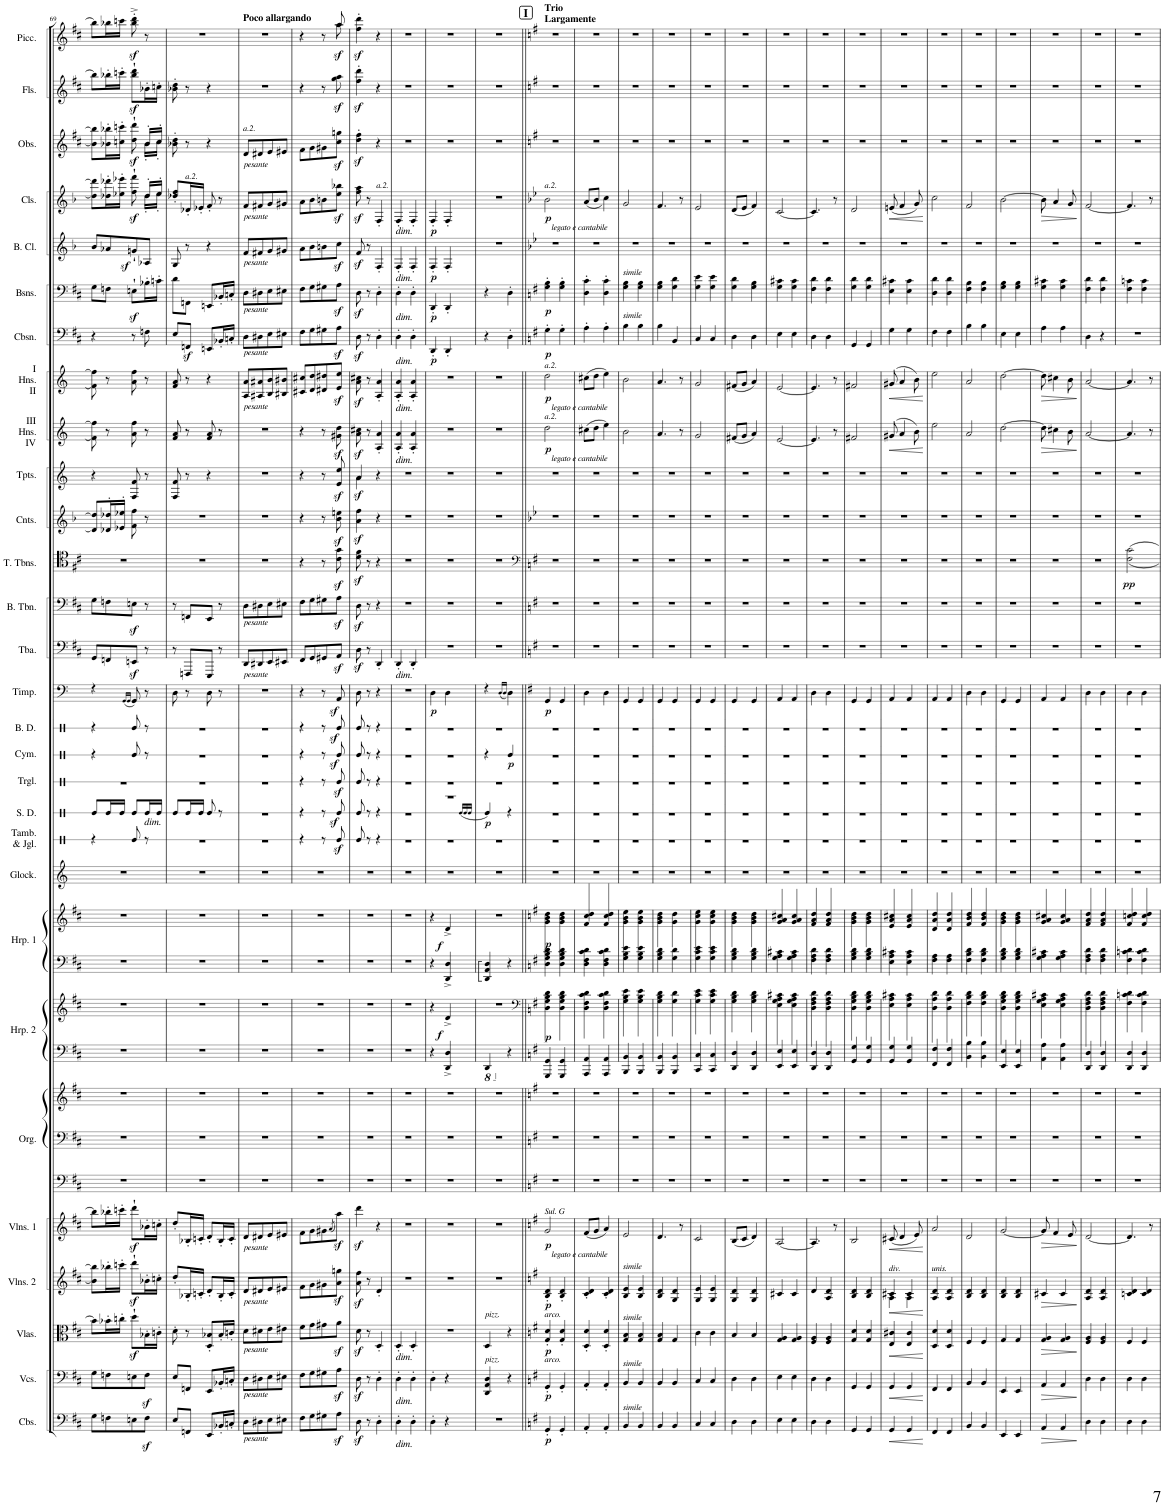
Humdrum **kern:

**kern	**dynam	**kern	**dynam	**kern	**dynam	**kern	**dynam	**kern	**dynam	**kern	**kern	**kern	**kern	**kern	**dynam	**kern	**kern	**dynam	**kern	**kern	**kern	**dynam	**kern	**kern	**dynam	**kern	**kern	**dynam	**kern	**kern	**kern	**dynam	**kern	**kern	**dynam	**kern	**dynam	**kern	**dynam	**kern	**dynam	**kern	**dynam	**kern	**dynam	**kern	**dynam	**kern	**dynam	**kern	**kern	**dynam
*part29	*part29	*part28	*part28	*part27	*part27	*part26	*part26	*part25	*part25	*part24	*part24	*part24	*part23	*part23	*part23	*part22	*part22	*part22	*part21	*part20	*part19	*part19	*part18	*part17	*part17	*part16	*part15	*part15	*part14	*part13	*part12	*part12	*part11	*part10	*part10	*part9	*part9	*part8	*part8	*part7	*part7	*part6	*part6	*part5	*part5	*part4	*part4	*part3	*part3	*part2	*part1	*part1
*staff33	*staff33	*staff32	*staff32	*staff31	*staff31	*staff30	*staff30	*staff29	*staff29	*staff28	*staff27	*staff26	*staff25	*staff24	*staff24/25	*staff23	*staff22	*staff22/23	*staff21	*staff20	*staff19	*staff19	*staff18	*staff17	*staff17	*staff16	*staff15	*staff15	*staff14	*staff13	*staff12	*staff12	*staff11	*staff10	*staff10	*staff9	*staff9	*staff8	*staff8	*staff7	*staff7	*staff6	*staff6	*staff5	*staff5	*staff4	*staff4	*staff3	*staff3	*staff2	*staff1	*staff1
*I"Contrabasses	*	*I"Violoncellos	*	*I"Violas	*	*I"Violins 2	*	*I"Violins 1	*	*I"Organ	*	*	*I"Harp 2	*	*	*I"Harp 1	*	*	*I"Glockenspiel	*I"Tambourine &amp; Jingles	*I"Snare Drum	*	*I"Triangle	*I"Cymbal	*	*I"Bass Drum	*I"Timpani	*	*I"Tuba	*I"Bass Trombone	*I"2 Tenor Trombones	*	*I"2 A Cornets	*I"2 F Trumpets	*	*I"III F Horns IV	*	*I"I F Horns II	*	*I"Contrabassoon	*	*I"2 Bassoons	*	*I"A Bass Clarinet	*	*I"2 A Clarinets	*	*I"2 Oboes	*	*I"2 Flutes	*I"Piccolo (II ad lib.)	*
*I'Cbs.	*	*I'Vcs.	*	*I'Vlas.	*	*I'Vlns. 2	*	*I'Vlns. 1	*	*I'Org.	*	*	*I'Hrp. 2	*	*	*I'Hrp. 1	*	*	*I'Glock.	*I'Tamb. &amp; Jgl.	*I'S. D.	*	*I'Trgl.	*I'Cym.	*	*I'B. D.	*I'Timp.	*	*I'Tba.	*I'B. Tbn.	*I'T. Tbns.	*	*I'Cnts.	*I'Tpts.	*	*I'III Hns. IV	*	*I'I Hns. II	*	*I'Cbsn.	*	*I'Bsns.	*	*I'B. Cl.	*	*I'Cls.	*	*I'Obs.	*	*I'Fls.	*I'Picc.	*
!!LO:PB:g=z
*clefF4	*	*clefF4	*	*clefC3	*	*clefG2	*	*clefG2	*	*clefF4	*clefF4	*clefG2	*clefF4	*clefG2	*	*clefF4	*clefG2	*	*clefG2	*clefX	*clefX	*	*clefX	*clefX	*	*clefX	*clefF4	*	*clefF4	*clefF4	*clefC4	*	*clefG2	*clefG2	*	*clefG2	*	*clefG2	*	*clefF4	*	*clefF4	*	*clefG2	*	*clefG2	*	*clefG2	*	*clefG2	*clefG2	*
*Trd7c12	*	*	*	*	*	*	*	*	*	*	*	*	*	*	*	*	*	*	*Trd-14c-24	*	*	*	*	*	*	*	*	*	*	*	*	*	*Trd2c3	*Trd-3c-5	*	*Trd4c7	*	*Trd4c7	*	*Trd7c12	*	*	*	*Trd9c15	*	*Trd2c3	*	*	*	*	*Trd-7c-12	*
*k[f#c#]	*	*k[f#c#]	*	*k[f#c#]	*	*k[f#c#]	*	*k[f#c#]	*	*k[f#c#]	*k[f#c#]	*k[f#c#]	*k[f#c#]	*k[f#c#]	*	*k[f#c#]	*k[f#c#]	*	*k[]	*k[]	*k[]	*	*k[]	*k[]	*	*k[]	*k[]	*	*k[f#c#]	*k[f#c#]	*k[f#c#]	*	*k[b-]	*k[]	*	*k[]	*	*k[]	*	*k[f#c#]	*	*k[f#c#]	*	*k[b-]	*	*k[b-]	*	*k[f#c#]	*	*k[f#c#]	*k[f#c#]	*
*M2/4	*	*M2/4	*	*M2/4	*	*M2/4	*	*M2/4	*	*M2/4	*M2/4	*M2/4	*M2/4	*M2/4	*	*M2/4	*M2/4	*	*M2/4	*M2/4	*M2/4	*	*M2/4	*M2/4	*	*M2/4	*M2/4	*	*M2/4	*M2/4	*M2/4	*	*M2/4	*M2/4	*	*M2/4	*	*M2/4	*	*M2/4	*	*M2/4	*	*M2/4	*	*M2/4	*	*M2/4	*	*M2/4	*M2/4	*
=69	=69	=69	=69	=69	=69	=69	=69	=69	=69	=69	=69	=69	=69	=69	=69	=69	=69	=69	=69	=69	=69	=69	=69	=69	=69	=69	=69	=69	=69	=69	=69	=69	=69	=69	=69	=69	=69	=69	=69	=69	=69	=69	=69	=69	=69	=69	=69	=69	=69	=69	=69	=69
*	*	*	*	*	*	*	*	*	*	*	*	*	*	*	*	*	*	*	*	*	*	*	*	*	*	*	*^	*	*	*	*	*	*	*	*	*	*	*	*	*	*	*	*	*	*	*^	*	*^	*	*	*	*
8G'\L	.	8G'\L	.	8b-\L]	.	8b-\] 8bb-\]L	.	8bb-\L]	.	2r	2r	2r	2r	2r	.	2r	2r	.	2r	4r	8Re^/L	.	2r	4r	.	4r	4r	8.ryy	.	8GG'/L	8G'\L	2r	.	8d-/] 8dd-/]L	4r	.	8f\] 8ff\]	.	8f\] 8ff\]	.	4r	.	8G'\L	.	8b-'/L	.	8dd-\] 8ddd-\]L	4.ryy	.	8b-\] 8bb-\]L	4.ryy	.	8bb-\L]	8bb-\L]	.
8Fn'\	.	8Fn'\	.	16b-X'>\L	.	16bb-X'>\L	.	16bb-X'>\L	.	.	.	.	.	.	.	.	.	.	.	.	16Re/L	.	.	.	.	.	.	.	.	8FFn'/	8Fn'\	.	.	16d-X/'> 16dd-X/'>L	.	.	8r	.	8r	.	.	.	8Fn'\J	.	8a-X'/	.	16dd-X\'> 16ddd-X\'>L	.	.	16b-X\'> 16bb-X\'>L	.	.	16bb-X'>\L	16bb-X\L	.
.	.	.	.	16ccn'>\JJ	.	16cccn'>\JJ	.	16cccn'>\JJ	.	.	.	.	.	.	.	.	.	.	.	.	16Re/JJ	.	.	.	.	.	.	48ryy	.	.	.	.	.	16e-X/'> 16ee-X/'>JJ	.	.	.	.	.	.	.	.	.	.	.	.	16ee-X\'> 16eee-X\'>JJ	.	.	16ccn\'> 16cccn\'>JJ	.	.	16cccn'>\JJ	16cccn\JJ	.
.	.	.	.	.	.	.	.	.	.	.	.	.	.	.	.	.	.	.	.	.	.	.	.	.	.	.	.	(<48GG!/LL	.	.	.	.	.	.	.	.	.	.	.	.	.	.	.	.	.	.	.	.	.	.	.	.	.	.	.
.	.	.	.	.	.	.	.	.	.	.	.	.	.	.	.	.	.	.	.	.	.	.	.	.	.	.	.	48GG!/JJ	.	.	.	.	.	.	.	.	.	.	.	.	.	.	.	.	.	.	.	.	.	.	.	.	.	.	.
!	!	!	!	!	!	!	!	!	!	!	!	!	!	!	!	!	!	!	!	!	!	!	!	!	!	!	!	!	!	!	!	!	!	!	!	!	!	!	!	!	!	!	!	!	!	!	!	!	!LO:DY:b	!	!	!LO:DY:b	!	!	!
8En'\	.	8En'\	.	8ddz<`\L	.	8dddz<`\L	.	8dddz<`\L	.	.	.	.	.	.	.	.	.	.	.	8Re/	8Re/L	.	.	8Re/	.	8Re/	8GG^/	4ryy	.	8EEnz<'/J	8Enz<'\J	.	.	8f\' 8ff\'	8F/' 8f/'	.	8a\' 8ff\'	.	8a\' 8ff\'	.	8r	.	8Enz<`\L	.	8gnz<`/	.	8ff\` 8fff\`	.	sf	8dd\` 8ddd\`	.	sf	8bb-\z<` 8ddd\z<`L	8bb-\z<'^ 8ddd\z<'^	.
!	!	!	!	!	!	!	!	!	!	!	!	!	!	!	!	!	!	!	!	!	!LO:TX:b:i:t=dim.	!	!	!	!	!	!	!	!	!	!	!	!	!	!	!	!	!	!	!	!	!	!	!	!	!	!	!	!	!	!	!	!	!	!
8Fz<'\J	.	8Fz<'\J	.	16B-X'>\L	.	16b-X'>\L	.	16b-X'>\L	.	.	.	.	.	.	.	.	.	.	.	8r	16Re/L	.	.	8r	.	8r	8r	.	.	8r	8r	.	.	8r	8r	.	8r	.	8r	.	8Fn'\	.	16B-X'\L	.	8A-X'/J	.	16dd-'/LL	16dd-'\LL	.	16b-'/LL	16b-'\LL	.	16b-X'>\L	8r	.
.	.	.	.	16cn'>\JJ	.	16ccn'>\JJ	.	16ccn'>\JJ	.	.	.	.	.	.	.	.	.	.	.	.	16Re/JJ	.	.	.	.	.	.	.	.	.	.	.	.	.	.	.	.	.	.	.	.	.	16cn'\JJ	.	.	.	16ee-'/JJ	16ee-'\JJ	.	16cc'/JJ	16cc'\JJ	.	16ccn'>\JJ	.	.
*	*	*	*	*	*	*	*	*	*	*	*	*	*	*	*	*	*	*	*	*	*	*	*	*	*	*	*	*	*	*	*	*	*	*	*	*	*	*	*	*	*	*	*	*	*	*	*v	*v	*	*	*	*	*	*	*
*	*	*	*	*	*	*	*	*	*	*	*	*	*	*	*	*	*	*	*	*	*	*	*	*	*	*	*v	*v	*	*	*	*	*	*	*	*	*	*	*	*	*	*	*	*	*	*	*	*	*v	*v	*	*	*	*
=70	=70	=70	=70	=70	=70	=70	=70	=70	=70	=70	=70	=70	=70	=70	=70	=70	=70	=70	=70	=70	=70	=70	=70	=70	=70	=70	=70	=70	=70	=70	=70	=70	=70	=70	=70	=70	=70	=70	=70	=70	=70	=70	=70	=70	=70	=70	=70	=70	=70	=70	=70	=70
8E'/L	.	8E'/L	.	8d'\	.	8dd'/L	.	8dd'/L	.	2r	2r	2r	2r	2r	.	2r	2r	.	2r	2r	8Re/L	.	2r	2r	.	2r	8D\	.	8r	8r	2r	.	2r	8F/' 8f/'	.	8f/' 8a/'	.	8f/' 8a/'	.	8E'/L	.	8d'\L	.	8G'/	.	8dd-X/' 8ff/'L	.	8b-X\' 8dd\'	.	8b-X\' 8dd\'	2r	.
!	!	!	!	!	!	!	!	!	!	!	!	!	!	!	!	!	!	!	!	!	!	!	!	!	!	!	!	!	!	!	!	!	!	!	!	!	!	!	!	!	!	!	!	!	!	!LO:TX:a:i:t=a.2.	!	!	!	!	!	!
8FFn'/J	.	8FFn'/J	.	8r	.	16B-X'</L	.	16B-X'</L	.	.	.	.	.	.	.	.	.	.	.	.	16Re/L	.	.	.	.	.	8r	.	8FFFn'/L	8FFn'/L	.	.	.	8r	.	8r	.	8r	.	8FFnz<'/J	.	8FFn'\J	.	8r	.	16d-X'</L	.	8r	.	8r	.	.
.	.	.	.	.	.	16cn'</JJ	.	16cn'</JJ	.	.	.	.	.	.	.	.	.	.	.	.	16Re/JJ	.	.	.	.	.	.	.	.	.	.	.	.	.	.	.	.	.	.	.	.	.	.	.	.	16e-X'</JJ	.	.	.	.	.	.
8EE'/L	.	8EE'/L	.	8D/' 8B-X/'L	.	8d'/L	.	8d'/L	.	.	.	.	.	.	.	.	.	.	.	.	8Re/	.	.	.	.	.	8D\	.	8EEE'/J	8EE'/J	.	.	.	4r	.	8f/' 8a/'	.	4r	.	8EEn'/L	.	8EEn'/L	.	4r	.	8f'/	.	4r	.	4r	.	.
16BB-X'</L	.	16BB-X'</L	.	16B-'</L	.	16B-'</L	.	16B-'</L	.	.	.	.	.	.	.	.	.	.	.	.	8r	.	.	.	.	.	8r	.	8r	8r	.	.	.	.	.	8r	.	.	.	16BB-X'/L	.	16BB-X'/L	.	.	.	8r	.	.	.	.	.	.
16Cn'</JJ	.	16Cn'</JJ	.	16cn'</JJ	.	16c'</JJ	.	16c'</JJ	.	.	.	.	.	.	.	.	.	.	.	.	.	.	.	.	.	.	.	.	.	.	.	.	.	.	.	.	.	.	.	16Cn'/JJ	.	16Cn'/JJ	.	.	.	.	.	.	.	.	.	.
=71	=71	=71	=71	=71	=71	=71	=71	=71	=71	=71	=71	=71	=71	=71	=71	=71	=71	=71	=71	=71	=71	=71	=71	=71	=71	=71	=71	=71	=71	=71	=71	=71	=71	=71	=71	=71	=71	=71	=71	=71	=71	=71	=71	=71	=71	=71	=71	=71	=71	=71	=71	=71
!	!	!	!	!	!	!	!	!	!	!	!	!	!	!	!	!	!	!	!	!	!	!	!	!	!	!	!	!	!	!	!	!	!	!	!	!	!	!	!	!	!	!	!	!	!	!	!	!	!	!	!LO:TX:a:B:t=Poco allargando	!
!	!	!	!	!	!	!	!	!	!	!	!	!	!	!	!	!	!	!	!	!	!	!	!	!	!	!	!	!	!	!	!	!	!	!	!	!	!	!	!	!	!	!	!	!	!	!	!	!LO:TX:a:i:t=a.2.	!	!	!	!
!	!	!	!	!	!	!	!	!	!	!	!	!	!	!	!	!	!	!	!	!	!	!	!	!	!	!	!	!	!	!	!	!	!	!	!	!	!	!	!	!	!	!	!	!	!	!	!	!LO:TX:b:i:t=pesante	!	!	!	!
!	!	!	!	!	!	!	!	!	!	!	!	!	!	!	!	!	!	!	!	!	!	!	!	!	!	!	!	!	!	!	!	!	!	!	!	!	!	!	!	!	!	!	!	!	!	!LO:TX:b:i:t=pesante	!	!	!	!	!	!
!	!	!	!	!	!	!	!	!	!	!	!	!	!	!	!	!	!	!	!	!	!	!	!	!	!	!	!	!	!	!	!	!	!	!	!	!	!	!	!	!	!	!	!	!LO:TX:b:i:t=pesante	!	!	!	!	!	!	!	!
!	!	!	!	!	!	!	!	!	!	!	!	!	!	!	!	!	!	!	!	!	!	!	!	!	!	!	!	!	!	!	!	!	!	!	!	!	!	!	!	!	!	!LO:TX:b:i:t=pesante	!	!	!	!	!	!	!	!	!	!
!	!	!	!	!	!	!	!	!	!	!	!	!	!	!	!	!	!	!	!	!	!	!	!	!	!	!	!	!	!	!	!	!	!	!	!	!	!	!	!	!LO:TX:b:i:t=pesante	!	!	!	!	!	!	!	!	!	!	!	!
!	!	!	!	!	!	!	!	!	!	!	!	!	!	!	!	!	!	!	!	!	!	!	!	!	!	!	!	!	!	!	!	!	!	!	!	!	!	!LO:TX:b:i:t=pesante	!	!	!	!	!	!	!	!	!	!	!	!	!	!
!	!	!	!	!	!	!	!	!	!	!	!	!	!	!	!	!	!	!	!	!	!	!	!	!	!	!	!	!	!	!LO:TX:b:i:t=pesante	!	!	!	!	!	!	!	!	!	!	!	!	!	!	!	!	!	!	!	!	!	!
!	!	!	!	!	!	!	!	!	!	!	!	!	!	!	!	!	!	!	!	!	!	!	!	!	!	!	!	!	!LO:TX:b:i:t=pesante	!	!	!	!	!	!	!	!	!	!	!	!	!	!	!	!	!	!	!	!	!	!	!
!	!	!	!	!	!	!	!	!LO:TX:b:i:t=pesante	!	!	!	!	!	!	!	!	!	!	!	!	!	!	!	!	!	!	!	!	!	!	!	!	!	!	!	!	!	!	!	!	!	!	!	!	!	!	!	!	!	!	!	!
!	!	!	!	!	!	!LO:TX:b:i:t=pesante	!	!	!	!	!	!	!	!	!	!	!	!	!	!	!	!	!	!	!	!	!	!	!	!	!	!	!	!	!	!	!	!	!	!	!	!	!	!	!	!	!	!	!	!	!	!
!	!	!	!	!LO:TX:b:i:t=pesante	!	!	!	!	!	!	!	!	!	!	!	!	!	!	!	!	!	!	!	!	!	!	!	!	!	!	!	!	!	!	!	!	!	!	!	!	!	!	!	!	!	!	!	!	!	!	!	!
!	!	!LO:TX:b:i:t=pesante	!	!	!	!	!	!	!	!	!	!	!	!	!	!	!	!	!	!	!	!	!	!	!	!	!	!	!	!	!	!	!	!	!	!	!	!	!	!	!	!	!	!	!	!	!	!	!	!	!	!
!LO:TX:b:i:t=pesante	!	!	!	!	!	!	!	!	!	!	!	!	!	!	!	!	!	!	!	!	!	!	!	!	!	!	!	!	!	!	!	!	!	!	!	!	!	!	!	!	!	!	!	!	!	!	!	!	!	!	!	!
8D\L	.	8D\L	.	8d\L	.	8d/L	.	8d/L	.	2r	2r	2r	2r	2r	.	2r	2r	.	2r	2r	2r	.	2r	2r	.	2r	2r	.	8DD/L	8D\L	2r	.	2r	2r	.	2r	.	8A/ 8a/L	.	8D\L	.	8D\L	.	8f/L	.	8f/L	.	8d/L	.	2r	2r	.
8D#X\	.	8D#X\	.	8d#X\	.	8d#X/	.	8d#X/	.	.	.	.	.	.	.	.	.	.	.	.	.	.	.	.	.	.	.	.	8DD#X/	8D#X\	.	.	.	.	.	.	.	8A#X/ 8a#X/	.	8D#X\	.	8D#X\	.	8f#X/	.	8f#X/	.	8d#X/	.	.	.	.
8E\	.	8E\	.	8e\	.	8e/	.	8e/	.	.	.	.	.	.	.	.	.	.	.	.	.	.	.	.	.	.	.	.	8EE/	8E\	.	.	.	.	.	.	.	8B/ 8b/	.	8E\	.	8E\	.	8g/	.	8g/	.	8e/	.	.	.	.
8E#X\J	.	8E#X\J	.	8e#X\J	.	8e#X/J	.	8e#X/J	.	.	.	.	.	.	.	.	.	.	.	.	.	.	.	.	.	.	.	.	8EE#X/J	8E#X\J	.	.	.	.	.	.	.	8B#X/ 8b#X/J	.	8E#X\J	.	8E#X\J	.	8g#X/J	.	8g#X/J	.	8e#X/J	.	.	.	.
=72	=72	=72	=72	=72	=72	=72	=72	=72	=72	=72	=72	=72	=72	=72	=72	=72	=72	=72	=72	=72	=72	=72	=72	=72	=72	=72	=72	=72	=72	=72	=72	=72	=72	=72	=72	=72	=72	=72	=72	=72	=72	=72	=72	=72	=72	=72	=72	=72	=72	=72	=72	=72
*	*	*	*	*	*	*	*	*	*	*	*	*	*	*	*	*	*	*	*	*	*	*	*	*	*	*	*	*	*	*	*	*	*	*	*	*	*	*	*	*	*	*	*	*	*	*	*	*	*	*	*^	*
8F#\L	.	8F#\L	.	8f#\L	.	8f#\L	.	8f#\L	.	2r	2r	2r	2r	2r	.	2r	2r	.	2r	4r	4r	.	4r	4r	.	4r	4r	.	8FF#/L	8F#\L	4r	.	4r	4r	.	4r	.	8c#X/ 8cc#X/L	.	8F#\L	.	8F#\L	.	8a\L	.	8a\L	.	8f#\L	.	4r	4r	4ryy	.
8G\	.	8G\	.	8g\	.	8g\	.	8g\	.	.	.	.	.	.	.	.	.	.	.	.	.	.	.	.	.	.	.	.	8GG/	8G\	.	.	.	.	.	.	.	8d/ 8dd/	.	8G\	.	8G\	.	8b-\	.	8b-\	.	8g\	.	.	.	.	.
8G#X\	.	8G#X\	.	8g#X\	.	8g#X\	.	8g#X\	.	.	.	.	.	.	.	.	.	.	.	8r	8r	.	8r	8r	.	8r	8r	.	8GG#X/	8G#X\	8r	.	8r	8r	.	8r	.	8d#X/ 8dd#X/	.	8G#X\	.	8G#X\	.	8bn\	.	8bn\	.	8g#X\	.	8r	8r	8ryy	.
.	.	.	.	.	.	.	.	(8qa/	.	.	.	.	.	.	.	.	.	.	.	.	.	.	.	.	.	.	.	.	.	.	.	.	.	.	.	.	.	.	.	.	.	.	.	.	.	.	.	.	.	.	.	.	.
!	!	!	!	!	!	!	!	!	!	!	!	!	!	!	!	!	!	!	!	!	!	!	!	!	!	!	!	!	!	!	!	!	!	!	!	!	!	!	!	!	!	!	!	!	!	!	!	!	!	!	!	!	!LO:DY:b
8Az<'\J	.	8Az<'\J	.	8az<'\J	.	8a\z<' 8ggn\z<'J	.	8aaz<'\J)	.	.	.	.	.	.	.	.	.	.	.	8Rez</	8Rez</	.	8Rez</	8Rez</	.	8Rez</	8AAz</	.	8AAz<'/J	8Az<'\J	8c#\z<' 8g\z<'	.	8b-\z<' 8een\z<'	8e/z<' 8ee/z<'	.	8g#X\z<' 8dd\z<'	.	8e/z<' 8ee/z<'J	.	8Az<'\J	.	8Az<'\J	.	8ccz<'\J	.	8ee\z<' 8bb-X\z<'J	.	8cc#\z<' 8ggn\z<'J	.	8gg\z<' 8aa\z<'	8aa'/	8aa'\	sf
=73	=73	=73	=73	=73	=73	=73	=73	=73	=73	=73	=73	=73	=73	=73	=73	=73	=73	=73	=73	=73	=73	=73	=73	=73	=73	=73	=73	=73	=73	=73	=73	=73	=73	=73	=73	=73	=73	=73	=73	=73	=73	=73	=73	=73	=73	=73	=73	=73	=73	=73	=73	=73	=73
*	*	*	*	*	*	*	*	*	*	*	*	*	*	*	*	*	*	*	*	*	*	*	*	*	*	*	*	*	*	*	*	*	*	*^	*	*	*	*	*	*	*	*	*	*	*	*	*	*	*	*	*	*	*
!	!	!	!	!	!	!	!	!	!	!	!	!	!	!	!	!	!	!	!	!	!	!	!	!	!	!	!	!	!	!	!	!	!	!	!	!LO:DY:b	!	!	!	!	!	!	!	!	!	!	!	!	!	!	!	!	!	!
*	*	*	*	*	*	*	*	*	*	*	*	*	*	*	*	*	*	*	*	*	*	*	*	*	*	*	*	*	*	*	*	*	*	*	*	*	*	*	*	*	*	*	*	*	*	*	*	*	*	*	*	*v	*v	*
8Dz<\	.	8Dz<\	.	8dz<\	.	8a\z< 8ff#\z<	.	4dddz<'\	.	2r	2r	2r	2r	2r	.	2r	2r	.	2r	8Re/	8Re/	.	8Re/	8Re/	.	8Re/	8D\	.	8Dz<\	8Dz<\	8d\z< 8f#\z<	.	4a\z<' 4ff\z<'	4a'/	4a'\	sf	8a\z< 8cc#X\z<	.	8a\z< 8cc#X\z<	.	8Dz<\	.	8Dz<\	.	8fz</	.	8ff\z< 8aa\z<	.	4dd\z<' 4ff#\z<'	.	4ff#\z<' 4ddd\z<'	4ff#\z<' 4ddd\z<'	.
8r	.	8r	.	8r	.	8r	.	.	.	.	.	.	.	.	.	.	.	.	.	8r	8r	.	8r	8r	.	8r	8r	.	8r	8r	8r	.	.	.	.	.	8r	.	8r	.	8r	.	8r	.	8r	.	8r	.	.	.	.	.	.
!	!	!	!	!	!	!	!	!	!	!	!	!	!	!	!	!	!	!	!	!	!	!	!	!	!	!	!	!	!	!	!	!	!	!	!	!	!	!	!	!	!	!	!	!	!	!	!LO:TX:a:i:t=a.2.	!	!	!	!	!	!
4D'\	.	4D'\	.	4D'/	.	4d'/	.	4r	.	.	.	.	.	.	.	.	.	.	.	4r	4r	.	4r	4r	.	4r	4r	.	4DD'/	4r	4r	.	4r	4r	4ryy	.	4A/' 4a/'	.	4A/' 4a/'	.	4D'\	.	4D'\	.	4F'/	.	4F'/	.	4r	.	4r	4r	.
=74	=74	=74	=74	=74	=74	=74	=74	=74	=74	=74	=74	=74	=74	=74	=74	=74	=74	=74	=74	=74	=74	=74	=74	=74	=74	=74	=74	=74	=74	=74	=74	=74	=74	=74	=74	=74	=74	=74	=74	=74	=74	=74	=74	=74	=74	=74	=74	=74	=74	=74	=74	=74	=74
!	!	!	!	!	!	!	!	!	!	!	!	!	!	!	!	!	!	!	!	!	!	!	!	!	!	!	!	!	!	!	!	!	!	!	!	!	!	!	!	!	!	!	!	!	!	!	!LO:TX:b:i:t=dim.	!	!	!	!	!	!
!	!	!	!	!	!	!	!	!	!	!	!	!	!	!	!	!	!	!	!	!	!	!	!	!	!	!	!	!	!	!	!	!	!	!	!	!	!	!	!	!	!	!	!	!	!LO:TX:b:i:t=dim.	!	!	!	!	!	!	!	!
!	!	!	!	!	!	!	!	!	!	!	!	!	!	!	!	!	!	!	!	!	!	!	!	!	!	!	!	!	!	!	!	!	!	!	!	!	!	!	!	!	!	!	!LO:TX:b:i:t=dim.	!	!	!	!	!	!	!	!	!	!
!	!	!	!	!	!	!	!	!	!	!	!	!	!	!	!	!	!	!	!	!	!	!	!	!	!	!	!	!	!	!	!	!	!	!	!	!	!	!	!	!	!LO:TX:b:i:t=dim.	!	!	!	!	!	!	!	!	!	!	!	!
!	!	!	!	!	!	!	!	!	!	!	!	!	!	!	!	!	!	!	!	!	!	!	!	!	!	!	!	!	!	!	!	!	!	!	!	!	!	!	!LO:TX:b:i:t=dim.	!	!	!	!	!	!	!	!	!	!	!	!	!	!
!	!	!	!	!	!	!	!	!	!	!	!	!	!	!	!	!	!	!	!	!	!	!	!	!	!	!	!	!	!	!	!	!	!	!	!	!	!LO:TX:b:i:t=dim.	!	!	!	!	!	!	!	!	!	!	!	!	!	!	!	!
!	!	!	!	!	!	!	!	!	!	!	!	!	!	!	!	!	!	!	!	!	!	!	!	!	!	!	!	!	!LO:TX:b:i:t=dim.	!	!	!	!	!	!	!	!	!	!	!	!	!	!	!	!	!	!	!	!	!	!	!	!
!	!	!	!	!LO:TX:b:i:t=dim.	!	!	!	!	!	!	!	!	!	!	!	!	!	!	!	!	!	!	!	!	!	!	!	!	!	!	!	!	!	!	!	!	!	!	!	!	!	!	!	!	!	!	!	!	!	!	!	!	!
!	!	!LO:TX:b:i:t=dim.	!	!	!	!	!	!	!	!	!	!	!	!	!	!	!	!	!	!	!	!	!	!	!	!	!	!	!	!	!	!	!	!	!	!	!	!	!	!	!	!	!	!	!	!	!	!	!	!	!	!	!
!LO:TX:b:i:t=dim.	!	!	!	!	!	!	!	!	!	!	!	!	!	!	!	!	!	!	!	!	!	!	!	!	!	!	!	!	!	!	!	!	!	!	!	!	!	!	!	!	!	!	!	!	!	!	!	!	!	!	!	!	!
*	*	*	*	*	*	*	*	*	*	*	*	*	*	*	*	*	*	*	*	*	*	*	*	*	*	*	*	*	*	*	*	*	*	*v	*v	*	*	*	*	*	*	*	*	*	*	*	*	*	*	*	*	*	*
4D'\	.	4D'\	.	4D'/	.	2r	.	2r	.	2r	2r	2r	2r	2r	.	2r	2r	.	2r	2r	2r	.	2r	2r	.	2r	2r	.	4DD'/	2r	2r	.	2r	2r	.	4A/' 4a/'	.	4A/' 4a/'	.	4D'\	.	4D'\	.	4F'/	.	4F'/	.	2r	.	2r	2r	.
4D'\	.	4D'\	.	4D'/	.	.	.	.	.	.	.	.	.	.	.	.	.	.	.	.	.	.	.	.	.	.	.	.	4DD'/	.	.	.	.	.	.	4A/' 4a/'	.	4A/' 4a/'	.	4D'\	.	4D'\	.	4F'/	.	4F'/	.	.	.	.	.	.
=75	=75	=75	=75	=75	=75	=75	=75	=75	=75	=75	=75	=75	=75	=75	=75	=75	=75	=75	=75	=75	=75	=75	=75	=75	=75	=75	=75	=75	=75	=75	=75	=75	=75	=75	=75	=75	=75	=75	=75	=75	=75	=75	=75	=75	=75	=75	=75	=75	=75	=75	=75	=75
*	*	*	*	*	*	*	*	*	*	*	*	*	*	*	*	*	*	*	*	*	*^	*	*	*	*	*	*	*	*	*	*	*	*	*	*	*	*	*	*	*	*	*	*	*	*	*	*	*	*	*	*	*
!	!	!	!	!	!	!	!	!	!	!	!	!	!	!	!	!	!	!	!	!	!	!	!	!	!	!	!	!	!LO:DY:b	!	!	!	!	!	!	!	!	!	!	!	!	!LO:DY:b	!	!LO:DY:b	!	!LO:DY:b	!	!LO:DY:b	!	!	!	!	!
4D'\	.	4D'\	.	2r	.	2r	.	2r	.	2r	2r	2r	4r	4r	.	4r	4r	.	2r	2r	2r	4...ryy	.	2r	2r	.	2r	4D\	p	2r	2r	2r	.	2r	2r	.	2r	.	2r	.	4DD'/	p	4DD'/	p	4F'/	p	4F'/	p	2r	.	2r	2r	.
!	!	!	!	!	!	!	!	!	!	!	!	!	!	!	!LO:DY:b	!	!	!LO:DY:b	!	!	!	!	!	!	!	!	!	!	!	!	!	!	!	!	!	!	!	!	!	!	!	!	!	!	!	!	!	!	!	!	!	!	!
4r	.	4r	.	.	.	.	.	.	.	.	.	.	4DD/^ 4D/^	4d^/	f	4DD/^ 4D/^	4d^/	f	.	.	.	.	.	.	.	.	.	4D\	.	.	.	.	.	.	.	.	.	.	.	.	4DD'/	.	4DD'/	.	4F'/	.	4F'/	.	.	.	.	.	.
.	.	.	.	.	.	.	.	.	.	.	.	.	.	.	.	.	.	.	.	.	.	(<96Re!/LL	.	.	.	.	.	.	.	.	.	.	.	.	.	.	.	.	.	.	.	.	.	.	.	.	.	.	.	.	.	.	.
.	.	.	.	.	.	.	.	.	.	.	.	.	.	.	.	.	.	.	.	.	.	96Re!/	.	.	.	.	.	.	.	.	.	.	.	.	.	.	.	.	.	.	.	.	.	.	.	.	.	.	.	.	.	.	.
.	.	.	.	.	.	.	.	.	.	.	.	.	.	.	.	.	.	.	.	.	.	96Re!/JJ	.	.	.	.	.	.	.	.	.	.	.	.	.	.	.	.	.	.	.	.	.	.	.	.	.	.	.	.	.	.	.
*	*	*	*	*	*	*	*	*	*	*	*	*	*	*	*	*	*	*	*	*	*v	*v	*	*	*	*	*	*	*	*	*	*	*	*	*	*	*	*	*	*	*	*	*	*	*	*	*	*	*	*	*	*	*
=76	=76	=76	=76	=76	=76	=76	=76	=76	=76	=76	=76	=76	=76	=76	=76	=76	=76	=76	=76	=76	=76	=76	=76	=76	=76	=76	=76	=76	=76	=76	=76	=76	=76	=76	=76	=76	=76	=76	=76	=76	=76	=76	=76	=76	=76	=76	=76	=76	=76	=76	=76	=76
*	*	*	*	*	*	*	*	*	*	*	*	*	*8ba	*	*	*	*	*	*	*	*	*	*	*	*	*	*	*	*	*	*	*	*	*	*	*	*	*	*	*	*	*	*	*	*	*	*	*	*	*	*	*
*	*	*	*	*	*	*	*	*	*	*	*	*	*	*	*	*	*	*	*	*	*^	*	*	*	*	*	*^	*	*	*	*	*	*	*	*	*	*	*	*	*	*	*	*	*	*	*	*	*	*	*	*	*
!	!	!	!	!LO:TX:a:i:t=pizz.	!	!	!	!	!	!	!	!	!	!	!	!	!	!	!	!	!	!	!	!	!	!	!	!	!	!	!	!	!	!	!	!	!	!	!	!	!	!	!	!	!	!	!	!	!	!	!	!	!	!
!	!	!LO:TX:a:i:t=pizz.	!	!	!	!	!	!	!	!	!	!	!	!	!	!	!	!	!	!	!	!	!	!	!	!	!	!	!	!	!	!	!	!	!	!	!	!	!	!	!	!	!	!	!	!	!	!	!	!	!	!	!	!
!	!	!	!	!	!	!	!	!	!	!	!	!	!	!	!	!	!	!	!	!	!	!	!LO:DY:b	!	!	!	!	!	!	!	!	!	!	!	!	!	!	!	!	!	!	!	!	!	!	!	!	!	!	!	!	!	!	!
*	*	*	*	*	*	*	*	*	*	*	*	*	*	*	*	*	*	*	*	*	*v	*v	*	*	*	*	*	*	*	*	*	*	*	*	*	*	*	*	*	*	*	*	*	*	*	*	*	*	*	*	*	*	*	*
2r	.	4DD/ 4AA/ 4D/	.	4D/	.	2r	.	2r	.	2r	2r	2r	4DDD/	2r	.	4DD/ 4AA/ 4D/	2r	.	2r	2r	4Re/)	p	2r	4r	.	2r	4r	8..ryy	.	2r	2r	2r	.	2r	2r	.	2r	.	2r	.	4r	.	4r	.	2r	.	2r	.	2r	.	2r	2r	.
*	*	*	*	*	*	*	*	*	*	*	*	*	*	*	*	*	*	*	*	*	*	*	*	*	*	*	*	*Xbrackettup	*	*	*	*	*	*	*	*	*	*	*	*	*	*	*	*	*	*	*	*	*	*	*	*	*
.	.	.	.	.	.	.	.	.	.	.	.	.	.	.	.	.	.	.	.	.	.	.	.	.	.	.	.	96.D!/LL	.	.	.	.	.	.	.	.	.	.	.	.	.	.	.	.	.	.	.	.	.	.	.	.	.
.	.	.	.	.	.	.	.	.	.	.	.	.	.	.	.	.	.	.	.	.	.	.	.	.	.	.	.	96.D!/JJ	.	.	.	.	.	.	.	.	.	.	.	.	.	.	.	.	.	.	.	.	.	.	.	.	.
*	*	*	*	*	*	*	*	*	*	*	*	*	*X8ba	*	*	*	*	*	*	*	*	*	*	*	*	*	*	*	*	*	*	*	*	*	*	*	*	*	*	*	*	*	*	*	*	*	*	*	*	*	*	*	*
!	!	!	!	!	!	!	!	!	!	!	!	!	!	!	!	!	!	!	!	!	!	!	!	!	!LO:DY:b	!	!	!	!	!	!	!	!	!	!	!	!	!	!	!	!	!	!	!	!	!	!	!	!	!	!	!	!
.	.	4r	.	4r	.	.	.	.	.	.	.	.	4r	.	.	4r	.	.	.	.	4r	.	.	4Re/	p	.	4D\)	4ryy	.	.	.	.	.	.	.	.	.	.	.	.	4D'\	.	4D'\	.	.	.	.	.	.	.	.	.	.
*	*	*	*	*	*	*	*	*	*	*	*	*	*	*	*	*	*	*	*	*	*	*	*	*	*	*	*v	*v	*	*	*	*	*	*	*	*	*	*	*	*	*	*	*	*	*	*	*	*	*	*	*	*	*
=77||	=77||	=77||	=77||	=77||	=77||	=77||	=77||	=77||	=77||	=77||	=77||	=77||	=77||	=77||	=77||	=77||	=77||	=77||	=77||	=77||	=77||	=77||	=77||	=77||	=77||	=77||	=77||	=77||	=77||	=77||	=77||	=77||	=77||	=77||	=77||	=77||	=77||	=77||	=77||	=77||	=77||	=77||	=77||	=77||	=77||	=77||	=77||	=77||	=77||	=77||	=77||	=77||
!!LO:REH:place=s1:a:B:cj:fs=14:t=I
*	*	*	*	*	*	*	*	*	*	*	*	*	*	*clefF4	*	*	*	*	*	*	*	*	*	*	*	*	*	*	*	*	*clefF4	*	*	*	*	*	*	*	*	*	*	*	*	*	*	*	*	*	*	*	*	*
*k[f#]	*	*k[f#]	*	*k[f#]	*	*k[f#]	*	*k[f#]	*	*k[f#]	*k[f#]	*k[f#]	*k[f#]	*k[f#]	*	*k[f#]	*k[f#]	*	*	*	*	*	*	*	*	*	*k[f#]	*	*k[f#]	*k[f#]	*k[f#]	*	*k[b-e-]	*	*	*	*	*	*	*k[f#]	*	*k[f#]	*	*k[b-e-]	*	*k[b-e-]	*	*k[f#]	*	*k[f#]	*k[f#]	*
*	*	*	*	*	*	*	*	*	*	*	*	*	*	*	*	*	*	*	*	*	*	*	*	*	*	*	*^	*	*	*	*	*	*	*	*	*	*	*	*	*	*	*	*	*	*	*	*	*	*	*	*	*
!	!	!	!	!	!	!	!	!	!	!	!	!	!	!	!	!	!	!	!	!	!	!	!	!	!	!	!	!	!	!	!	!	!	!	!	!	!	!	!	!	!	!	!	!	!	!	!	!	!	!	!	!LO:TX:a:B:t=Trio	!
!	!	!	!	!	!	!	!	!	!	!	!	!	!	!	!	!	!	!	!	!	!	!	!	!	!	!	!	!	!	!	!	!	!	!	!	!	!	!	!	!	!	!	!	!	!	!	!	!	!	!	!	!LO:TX:a:t=Largamente	!
!	!	!	!	!	!	!	!	!	!	!	!	!	!	!	!	!	!	!	!	!	!	!	!	!	!	!	!	!	!	!	!	!	!	!	!	!	!	!	!	!	!	!	!	!	!	!	!LO:TX:a:i:t=a.2.	!	!	!	!	!	!
!	!	!	!	!	!	!	!	!	!	!	!	!	!	!	!	!	!	!	!	!	!	!	!	!	!	!	!	!	!	!	!	!	!	!	!	!	!	!	!	!	!	!	!	!	!	!	!LO:TX:b:i:t=legato e cantabile	!	!	!	!	!	!
!	!	!	!	!	!	!	!	!	!	!	!	!	!	!	!	!	!	!	!	!	!	!	!	!	!	!	!	!	!	!	!	!	!	!	!	!	!	!	!LO:TX:a:i:t=a.2.	!	!	!	!	!	!	!	!	!	!	!	!	!	!
!	!	!	!	!	!	!	!	!	!	!	!	!	!	!	!	!	!	!	!	!	!	!	!	!	!	!	!	!	!	!	!	!	!	!	!	!	!	!	!LO:TX:b:i:t=legato e cantabile	!	!	!	!	!	!	!	!	!	!	!	!	!	!
!	!	!	!	!	!	!	!	!	!	!	!	!	!	!	!	!	!	!	!	!	!	!	!	!	!	!	!	!	!	!	!	!	!	!	!	!	!LO:TX:a:i:t=a.2.	!	!	!	!	!	!	!	!	!	!	!	!	!	!	!	!
!	!	!	!	!	!	!	!	!	!	!	!	!	!	!	!	!	!	!	!	!	!	!	!	!	!	!	!	!	!	!	!	!	!	!	!	!	!LO:TX:b:i:t=legato e cantabile	!	!	!	!	!	!	!	!	!	!	!	!	!	!	!	!
!	!	!	!	!	!	!	!	!LO:TX:a:i:t=Sul. G	!	!	!	!	!	!	!	!	!	!	!	!	!	!	!	!	!	!	!	!	!	!	!	!	!	!	!	!	!	!	!	!	!	!	!	!	!	!	!	!	!	!	!	!	!
!	!	!	!	!	!	!	!	!LO:TX:b:i:t=legato e cantabile	!	!	!	!	!	!	!	!	!	!	!	!	!	!	!	!	!	!	!	!	!	!	!	!	!	!	!	!	!	!	!	!	!	!	!	!	!	!	!	!	!	!	!	!	!
!	!	!	!	!LO:TX:a:i:t=arco.	!	!	!	!	!	!	!	!	!	!	!	!	!	!	!	!	!	!	!	!	!	!	!	!	!	!	!	!	!	!	!	!	!	!	!	!	!	!	!	!	!	!	!	!	!	!	!	!	!
!	!	!LO:TX:a:i:t=arco.	!	!	!	!	!	!	!	!	!	!	!	!	!	!	!	!	!	!	!	!	!	!	!	!	!	!	!	!	!	!	!	!	!	!	!	!	!	!	!	!	!	!	!	!	!	!	!	!	!	!	!
!	!LO:DY:b	!	!LO:DY:b	!	!LO:DY:b	!	!LO:DY:b	!	!LO:DY:b	!	!	!	!	!	!LO:DY:b	!	!	!LO:DY:b	!	!	!	!	!	!	!	!	!	!	!LO:DY:b	!	!	!	!	!	!	!	!	!LO:DY:b	!	!LO:DY:b	!	!LO:DY:b	!	!LO:DY:b	!	!	!	!LO:DY:b	!	!	!	!	!
*	*	*	*	*	*	*	*	*	*	*	*	*	*	*	*	*	*	*	*	*	*	*	*	*	*	*	*v	*v	*	*	*	*	*	*	*	*	*	*	*	*	*	*	*	*	*	*	*	*	*	*	*	*	*
4GG'/	p	4GG'/	p	4G/' 4d/'	p	4B/' 4d/'	p	2g/	p	2r	2r	2r	4GGG/ 4GG/	4GGG\ 4GG\ 4D\ 4G\ 4B\ 4d\	p	4D\ 4G\ 4B\ 4d\	4D\ 4G\ 4B\ 4d\ 4g\ 4b\ 4dd\	p	2r	2r	2r	.	2r	2r	.	2r	4GG/	p	2r	2r	2r	.	2r	2r	.	2dd\	p	2dd\	p	4G'\	p	4G\' 4B\'	p	2r	.	2b-\	p	2r	.	2r	2r	.
4GG'/	.	4GG'/	.	4G/' 4d/'	.	4B/' 4d/'	.	.	.	.	.	.	4GGG/ 4GG/	4GGG\ 4GG\ 4D\ 4G\ 4B\ 4d\	.	4D\ 4G\ 4B\ 4d\	4D\ 4G\ 4B\ 4d\ 4g\ 4b\ 4dd\	.	.	.	.	.	.	.	.	.	4GG/	.	.	.	.	.	.	.	.	.	.	.	.	4G'\	.	4G\' 4B\'	.	.	.	.	.	.	.	.	.	.
=78	=78	=78	=78	=78	=78	=78	=78	=78	=78	=78	=78	=78	=78	=78	=78	=78	=78	=78	=78	=78	=78	=78	=78	=78	=78	=78	=78	=78	=78	=78	=78	=78	=78	=78	=78	=78	=78	=78	=78	=78	=78	=78	=78	=78	=78	=78	=78	=78	=78	=78	=78	=78
4AA'/	.	4AA'/	.	4D/' 4d/'	.	4c/' 4d/'	.	(8f#/L	.	2r	2r	2r	4AAA/ 4AA/	4AAA\ 4AA\ 4D\ 4F#\ 4c\ 4d\	.	4D\ 4F#\ 4c\ 4d\	4D/ 4F#/ 4c/ 4d/ 4f#/ 4cc/ 4dd/	.	2r	2r	2r	.	2r	2r	.	2r	4D\	.	2r	2r	2r	.	2r	2r	.	(8cc#X\L	.	(8cc#X\L	.	4A'\	.	4D\' 4c\'	.	2r	.	(<8a/L	.	2r	.	2r	2r	.
.	.	.	.	.	.	.	.	8g/J	.	.	.	.	.	.	.	.	.	.	.	.	.	.	.	.	.	.	.	.	.	.	.	.	.	.	.	8dd\J	.	8dd\J	.	.	.	.	.	.	.	8b-/J	.	.	.	.	.	.
4AA'/	.	4AA'/	.	4D/' 4d/'	.	4c/' 4d/'	.	4a/)	.	.	.	.	4AAA/ 4AA/	4AAA\ 4AA\ 4D\ 4F#\ 4c\ 4d\	.	4D\ 4F#\ 4c\ 4d\	4D/ 4F#/ 4c/ 4d/ 4f#/ 4cc/ 4dd/	.	.	.	.	.	.	.	.	.	4D\	.	.	.	.	.	.	.	.	4ee\)	.	4ee\)	.	4A'\	.	4D\' 4c\'	.	.	.	4cc\)	.	.	.	.	.	.
=79	=79	=79	=79	=79	=79	=79	=79	=79	=79	=79	=79	=79	=79	=79	=79	=79	=79	=79	=79	=79	=79	=79	=79	=79	=79	=79	=79	=79	=79	=79	=79	=79	=79	=79	=79	=79	=79	=79	=79	=79	=79	=79	=79	=79	=79	=79	=79	=79	=79	=79	=79	=79
!	!	!	!	!	!	!	!	!	!	!	!	!	!	!	!	!	!	!	!	!	!	!	!	!	!	!	!	!	!	!	!	!	!	!	!	!	!	!	!	!	!	!LO:TX:a:i:t=simile	!	!	!	!	!	!	!	!	!	!
!	!	!	!	!	!	!	!	!	!	!	!	!	!	!	!	!	!	!	!	!	!	!	!	!	!	!	!	!	!	!	!	!	!	!	!	!	!	!	!	!LO:TX:a:i:t=simile	!	!	!	!	!	!	!	!	!	!	!	!
!	!	!	!	!	!	!LO:TX:a:i:t=simile	!	!	!	!	!	!	!	!	!	!	!	!	!	!	!	!	!	!	!	!	!	!	!	!	!	!	!	!	!	!	!	!	!	!	!	!	!	!	!	!	!	!	!	!	!	!
!	!	!	!	!LO:TX:a:i:t=simile	!	!	!	!	!	!	!	!	!	!	!	!	!	!	!	!	!	!	!	!	!	!	!	!	!	!	!	!	!	!	!	!	!	!	!	!	!	!	!	!	!	!	!	!	!	!	!	!
!	!	!LO:TX:a:i:t=simile	!	!	!	!	!	!	!	!	!	!	!	!	!	!	!	!	!	!	!	!	!	!	!	!	!	!	!	!	!	!	!	!	!	!	!	!	!	!	!	!	!	!	!	!	!	!	!	!	!	!
!LO:TX:a:i:t=simile	!	!	!	!	!	!	!	!	!	!	!	!	!	!	!	!	!	!	!	!	!	!	!	!	!	!	!	!	!	!	!	!	!	!	!	!	!	!	!	!	!	!	!	!	!	!	!	!	!	!	!	!
4BB'/	.	4BB'/	.	4G/' 4B/'	.	4B/' 4e/'	.	2e/	.	2r	2r	2r	4BBB/ 4BB/	4BBB\ 4BB\ 4G\ 4B\ 4e\	.	4G\ 4B\ 4e\	4G\ 4B\ 4e\ 4g\ 4b\ 4ee\	.	2r	2r	2r	.	2r	2r	.	2r	4GG/	.	2r	2r	2r	.	2r	2r	.	2b\	.	2b\	.	4B'\	.	4G\' 4B\'	.	2r	.	2g/	.	2r	.	2r	2r	.
4BB'/	.	4BB'/	.	4G/' 4B/'	.	4B/' 4e/'	.	.	.	.	.	.	4BBB/ 4BB/	4BBB\ 4BB\ 4G\ 4B\ 4e\	.	4G\ 4B\ 4e\	4G\ 4B\ 4e\ 4g\ 4b\ 4ee\	.	.	.	.	.	.	.	.	.	4GG/	.	.	.	.	.	.	.	.	.	.	.	.	4B'\	.	4G\' 4B\'	.	.	.	.	.	.	.	.	.	.
=80	=80	=80	=80	=80	=80	=80	=80	=80	=80	=80	=80	=80	=80	=80	=80	=80	=80	=80	=80	=80	=80	=80	=80	=80	=80	=80	=80	=80	=80	=80	=80	=80	=80	=80	=80	=80	=80	=80	=80	=80	=80	=80	=80	=80	=80	=80	=80	=80	=80	=80	=80	=80
4BB'/	.	4BB'/	.	4G/' 4B/'	.	4B/' 4d/'	.	4.d/	.	2r	2r	2r	4BBB/ 4BB/	4BBB\ 4BB\ 4G\ 4B\ 4d\	.	4G\ 4B\ 4d\	4G\ 4B\ 4d\ 4g\ 4b\ 4dd\	.	2r	2r	2r	.	2r	2r	.	2r	4GG/	.	2r	2r	2r	.	2r	2r	.	4.a/	.	4.a/	.	4B'\	.	4G\' 4B\'	.	2r	.	4.f/	.	2r	.	2r	2r	.
4BB'/	.	4BB'/	.	4G'/	.	4G/' 4d/'	.	.	.	.	.	.	4BBB/ 4BB/	4BBB\ 4BB\ 4G\ 4d\	.	4G\ 4d\	4G\ 4d\ 4g\ 4dd\	.	.	.	.	.	.	.	.	.	4GG/	.	.	.	.	.	.	.	.	.	.	.	.	4BB'/	.	4G\' 4d\'	.	.	.	.	.	.	.	.	.	.
.	.	.	.	.	.	.	.	8r	.	.	.	.	.	.	.	.	.	.	.	.	.	.	.	.	.	.	.	.	.	.	.	.	.	.	.	8r	.	8r	.	.	.	.	.	.	.	8r	.	.	.	.	.	.
=81	=81	=81	=81	=81	=81	=81	=81	=81	=81	=81	=81	=81	=81	=81	=81	=81	=81	=81	=81	=81	=81	=81	=81	=81	=81	=81	=81	=81	=81	=81	=81	=81	=81	=81	=81	=81	=81	=81	=81	=81	=81	=81	=81	=81	=81	=81	=81	=81	=81	=81	=81	=81
4C'/	.	4C'/	.	4c'\	.	4G/' 4e/'	.	2c/	.	2r	2r	2r	4CC/ 4C/	4CC\ 4C\ 4G\ 4c\ 4e\	.	4G\ 4c\ 4e\	4G\ 4c\ 4e\ 4g\ 4cc\ 4ee\	.	2r	2r	2r	.	2r	2r	.	2r	4GG/	.	2r	2r	2r	.	2r	2r	.	2g/	.	2g/	.	4C'/	.	4G\' 4e\'	.	2r	.	2e-/	.	2r	.	2r	2r	.
4C'/	.	4C'/	.	4c'\	.	4G/' 4e/'	.	.	.	.	.	.	4CC/ 4C/	4CC\ 4C\ 4G\ 4c\ 4e\	.	4G\ 4c\ 4e\	4G\ 4c\ 4e\ 4g\ 4cc\ 4ee\	.	.	.	.	.	.	.	.	.	4GG/	.	.	.	.	.	.	.	.	.	.	.	.	4C'/	.	4G\' 4e\'	.	.	.	.	.	.	.	.	.	.
=82	=82	=82	=82	=82	=82	=82	=82	=82	=82	=82	=82	=82	=82	=82	=82	=82	=82	=82	=82	=82	=82	=82	=82	=82	=82	=82	=82	=82	=82	=82	=82	=82	=82	=82	=82	=82	=82	=82	=82	=82	=82	=82	=82	=82	=82	=82	=82	=82	=82	=82	=82	=82
4D'\	.	4D'\	.	4B'/	.	4G/' 4d/'	.	(8B/L	.	2r	2r	2r	4DD/ 4D/	4DD\ 4D\ 4G\ 4B\ 4d\	.	4G\ 4B\ 4d\	4G\ 4B\ 4d\ 4g\ 4b\ 4dd\	.	2r	2r	2r	.	2r	2r	.	2r	4GG/	.	2r	2r	2r	.	2r	2r	.	(8f#X/L	.	(8f#X/L	.	4D'\	.	4G\' 4d\'	.	2r	.	(8d/L	.	2r	.	2r	2r	.
.	.	.	.	.	.	.	.	8c/J	.	.	.	.	.	.	.	.	.	.	.	.	.	.	.	.	.	.	.	.	.	.	.	.	.	.	.	8g/J	.	8g/J	.	.	.	.	.	.	.	8e-/J	.	.	.	.	.	.
4D'\	.	4D'\	.	4B'/	.	4G/' 4d/'	.	4d/)	.	.	.	.	4DD/ 4D/	4DD\ 4D\ 4G\ 4B\ 4d\	.	4G\ 4B\ 4d\	4G\ 4B\ 4d\ 4g\ 4b\ 4dd\	.	.	.	.	.	.	.	.	.	4GG/	.	.	.	.	.	.	.	.	4a/)	.	4a/)	.	4D'\	.	4G\' 4B\'	.	.	.	4f/)	.	.	.	.	.	.
=83	=83	=83	=83	=83	=83	=83	=83	=83	=83	=83	=83	=83	=83	=83	=83	=83	=83	=83	=83	=83	=83	=83	=83	=83	=83	=83	=83	=83	=83	=83	=83	=83	=83	=83	=83	=83	=83	=83	=83	=83	=83	=83	=83	=83	=83	=83	=83	=83	=83	=83	=83	=83
4E'\	.	4E'\	.	4G/' 4A/'	.	4c#X/	.	[2A/	.	2r	2r	2r	4EE/ 4E/	4EEE\ 4EE\ 4E\ 4G\ 4A\ 4c#X\	.	4G\ 4A\ 4c#X\	4G/ 4A/ 4c#X/ 4g/ 4a/ 4cc#X/	.	2r	2r	2r	.	2r	2r	.	2r	4AA/	.	2r	2r	2r	.	2r	2r	.	[2e/	.	[2e/	.	4E'\	.	4G\ 4c#X\	.	2r	.	[2c/	.	2r	.	2r	2r	.
4E'\	.	4E'\	.	4G/' 4A/'	.	4c#/	.	.	.	.	.	.	4EE/ 4E/	4EEE\ 4EE\ 4E\ 4G\ 4A\ 4c#\	.	4G\ 4A\ 4c#\	4G/ 4A/ 4c#/ 4g/ 4a/ 4cc#/	.	.	.	.	.	.	.	.	.	4AA/	.	.	.	.	.	.	.	.	.	.	.	.	4E'\	.	4G\ 4c#\	.	.	.	.	.	.	.	.	.	.
=84	=84	=84	=84	=84	=84	=84	=84	=84	=84	=84	=84	=84	=84	=84	=84	=84	=84	=84	=84	=84	=84	=84	=84	=84	=84	=84	=84	=84	=84	=84	=84	=84	=84	=84	=84	=84	=84	=84	=84	=84	=84	=84	=84	=84	=84	=84	=84	=84	=84	=84	=84	=84
4D'\	.	4D'\	.	4F#/' 4A/'	.	4d/	.	4.A/]	.	2r	2r	2r	4DD/ 4D/	4DDD\ 4DD\ 4D\ 4F#\ 4A\ 4d\	.	4F#\ 4A\ 4d\	4F#/ 4A/ 4d/ 4f#/ 4a/ 4dd/	.	2r	2r	2r	.	2r	2r	.	2r	4D\	.	2r	2r	2r	.	2r	2r	.	4.e/]	.	4.e/]	.	4D'\	.	4F#\ 4d\	.	2r	.	4.c/]	.	2r	.	2r	2r	.
4D'\	.	4D'\	.	4F#/' 4A/'	.	4A/ 4d/	.	.	.	.	.	.	4DD/ 4D/	4DDD\ 4DD\ 4D\ 4F#\ 4A\ 4d\	.	4F#\ 4A\ 4d\	4F#/ 4A/ 4d/ 4f#/ 4a/ 4dd/	.	.	.	.	.	.	.	.	.	4D\	.	.	.	.	.	.	.	.	.	.	.	.	4D'\	.	4F#\ 4d\	.	.	.	.	.	.	.	.	.	.
.	.	.	.	.	.	.	.	8r	.	.	.	.	.	.	.	.	.	.	.	.	.	.	.	.	.	.	.	.	.	.	.	.	.	.	.	8r	.	8r	.	.	.	.	.	.	.	8r	.	.	.	.	.	.
=85	=85	=85	=85	=85	=85	=85	=85	=85	=85	=85	=85	=85	=85	=85	=85	=85	=85	=85	=85	=85	=85	=85	=85	=85	=85	=85	=85	=85	=85	=85	=85	=85	=85	=85	=85	=85	=85	=85	=85	=85	=85	=85	=85	=85	=85	=85	=85	=85	=85	=85	=85	=85
4GG'/	.	4GG'/	.	4G/' 4d/'	.	4B/' 4d/'	.	2B/	.	2r	2r	2r	4GG/ 4G/	4GGG\ 4GG\ 4D\ 4G\ 4B\ 4d\	.	4G\ 4B\ 4d\	4G\ 4B\ 4d\ 4g\ 4b\ 4dd\	.	2r	2r	2r	.	2r	2r	.	2r	4GG/	.	2r	2r	2r	.	2r	2r	.	2f#X/	.	2f#X/	.	4GG'/	.	4G\' 4d\'	.	2r	.	2d/	.	2r	.	2r	2r	.
4GG'/	.	4GG'/	.	4G/' 4d/'	.	4B/' 4d/'	.	.	.	.	.	.	4GG/ 4G/	4GGG\ 4GG\ 4D\ 4G\ 4B\ 4d\	.	4G\ 4B\ 4d\	4G\ 4B\ 4d\ 4g\ 4b\ 4dd\	.	.	.	.	.	.	.	.	.	4GG/	.	.	.	.	.	.	.	.	.	.	.	.	4GG'/	.	4G\' 4d\'	.	.	.	.	.	.	.	.	.	.
=86	=86	=86	=86	=86	=86	=86	=86	=86	=86	=86	=86	=86	=86	=86	=86	=86	=86	=86	=86	=86	=86	=86	=86	=86	=86	=86	=86	=86	=86	=86	=86	=86	=86	=86	=86	=86	=86	=86	=86	=86	=86	=86	=86	=86	=86	=86	=86	=86	=86	=86	=86	=86
!	!	!	!	!	!	!LO:TX:a:i:t=div.	!	!	!	!	!	!	!	!	!	!	!	!	!	!	!	!	!	!	!	!	!	!	!	!	!	!	!	!	!	!	!	!	!	!	!	!	!	!	!	!	!	!	!	!	!	!
!	!LO:HP:b	!	!LO:HP:b	!	!LO:HP:b	!	!LO:HP:b	!	!LO:HP:b	!	!	!	!	!	!	!	!	!	!	!	!	!	!	!	!	!	!	!	!	!	!	!	!	!	!	!	!LO:HP:b	!	!LO:HP:b	!	!	!	!	!	!	!	!LO:HP:b	!	!	!	!	!
*	*	*	*	*	*	*^	*	*	*	*	*	*	*	*	*	*	*	*	*	*	*	*	*	*	*	*	*	*	*	*	*	*	*	*	*	*	*	*	*	*	*	*	*	*	*	*	*	*	*	*	*	*
4GG'/	<	4GG'/	<	4E/' 4c#X/'	<	4c#X'/	4A'\	<	(8c#X/	<	2r	2r	2r	4GG/ 4G/	4GGG\ 4GG\ 4E\ 4A\ 4c#X\	.	4E\ 4A\ 4c#X\	4E/ 4A/ 4c#X/ 4e/ 4a/ 4cc#X/	.	2r	2r	2r	.	2r	2r	.	2r	4AA/	.	2r	2r	2r	.	2r	2r	.	(8g#X/	<	(8g#X/	<	4G'\	.	4E\' 4c#X\'	.	2r	.	(8en/	<	2r	.	2r	2r	.
.	.	.	.	.	.	.	.	.	4d/	.	.	.	.	.	.	.	.	.	.	.	.	.	.	.	.	.	.	.	.	.	.	.	.	.	.	.	4a/	.	4a/	.	.	.	.	.	.	.	4f/	.	.	.	.	.	.
4GG'/	.	4GG'/	.	4E/' 4c#/'	.	4c#'/	4A'\	.	.	.	.	.	.	4GG/ 4G/	4GGG\ 4GG\ 4E\ 4A\ 4c#\	.	4E\ 4A\ 4c#\	4E/ 4A/ 4c#/ 4e/ 4a/ 4cc#/	.	.	.	.	.	.	.	.	.	4AA/	.	.	.	.	.	.	.	.	.	.	.	.	4G'\	.	4E\' 4c#\'	.	.	.	.	.	.	.	.	.	.
.	.	.	.	.	.	.	.	.	8e/)	.	.	.	.	.	.	.	.	.	.	.	.	.	.	.	.	.	.	.	.	.	.	.	.	.	.	.	8b\)	.	8b\)	.	.	.	.	.	.	.	8g/)	.	.	.	.	.	.
*	*	*	*	*	*	*v	*v	*	*	*	*	*	*	*	*	*	*	*	*	*	*	*	*	*	*	*	*	*	*	*	*	*	*	*	*	*	*	*	*	*	*	*	*	*	*	*	*	*	*	*	*	*	*
.	.	.	.	.	.	.	.	.	.	.	.	.	.	.	.	.	.	.	.	.	.	.	.	.	.	.	.	.	.	.	.	.	.	.	.	.	[	.	[	.	.	.	.	.	.	.	[	.	.	.	.	.
=87	=87	=87	=87	=87	=87	=87	=87	=87	=87	=87	=87	=87	=87	=87	=87	=87	=87	=87	=87	=87	=87	=87	=87	=87	=87	=87	=87	=87	=87	=87	=87	=87	=87	=87	=87	=87	=87	=87	=87	=87	=87	=87	=87	=87	=87	=87	=87	=87	=87	=87	=87	=87
!	!	!	!	!	!	!LO:TX:a:i:t=unis.	!	!	!	!	!	!	!	!	!	!	!	!	!	!	!	!	!	!	!	!	!	!	!	!	!	!	!	!	!	!	!	!	!	!	!	!	!	!	!	!	!	!	!	!	!	!
4FF#'/	.	4FF#'/	.	4D/' 4d/'	.	4A/' 4d/'	.	2a/	.	2r	2r	2r	4FF#/ 4F#/	4FFF#\ 4FF#\ 4D\ 4A\ 4d\	.	4F#\ 4A\	4F#/ 4A/ 4d/ 4a/ 4dd/	.	2r	2r	2r	.	2r	2r	.	2r	4AA/	.	2r	2r	2r	.	2r	2r	.	2ee\	.	2ee\	.	4F#'\	.	4D\' 4d\'	.	2r	.	2cc\	.	2r	.	2r	2r	.
4FF#'/	.	4FF#'/	.	4D/' 4d/'	.	4A/' 4d/'	.	.	.	.	.	.	4FF#/ 4F#/	4FFF#\ 4FF#\ 4D\ 4A\ 4d\	.	4F#\ 4A\	4F#/ 4A/ 4d/ 4a/ 4dd/	.	.	.	.	.	.	.	.	.	4AA/	.	.	.	.	.	.	.	.	.	.	.	.	4F#'\	.	4D\' 4d\'	.	.	.	.	.	.	.	.	.	.
=88	=88	=88	=88	=88	=88	=88	=88	=88	=88	=88	=88	=88	=88	=88	=88	=88	=88	=88	=88	=88	=88	=88	=88	=88	=88	=88	=88	=88	=88	=88	=88	=88	=88	=88	=88	=88	=88	=88	=88	=88	=88	=88	=88	=88	=88	=88	=88	=88	=88	=88	=88	=88
4BB'/	.	4BB'/	.	4F#'/	.	4B/' 4d/'	.	2d/	.	2r	2r	2r	4BB\ 4B\	4BBB\ 4BB\ 4F#\ 4B\ 4d\	.	4F#\ 4B\ 4d\	4F#/ 4B/ 4d/ 4f#/ 4b/ 4dd/	.	2r	2r	2r	.	2r	2r	.	2r	4D\	.	2r	2r	2r	.	2r	2r	.	2a/	.	2a/	.	4B'\	.	4F#\' 4B\'	.	2r	.	2f/	.	2r	.	2r	2r	.
4BB'/	.	4BB'/	.	4F#'/	.	4B/' 4d/'	.	.	.	.	.	.	4BB\ 4B\	4BBB\ 4BB\ 4F#\ 4B\ 4d\	.	4F#\ 4B\ 4d\	4F#/ 4B/ 4d/ 4f#/ 4b/ 4dd/	.	.	.	.	.	.	.	.	.	4D\	.	.	.	.	.	.	.	.	.	.	.	.	4B'\	.	4F#\' 4B\'	.	.	.	.	.	.	.	.	.	.
=89	=89	=89	=89	=89	=89	=89	=89	=89	=89	=89	=89	=89	=89	=89	=89	=89	=89	=89	=89	=89	=89	=89	=89	=89	=89	=89	=89	=89	=89	=89	=89	=89	=89	=89	=89	=89	=89	=89	=89	=89	=89	=89	=89	=89	=89	=89	=89	=89	=89	=89	=89	=89
4EE'/	.	4EE'/	.	4G'/	.	4B/' 4d/'	.	[2g/	.	2r	2r	2r	4EE/ 4E/	4EEE\ 4EE\ 4D\ 4G\ 4B\ 4d\	.	4G\ 4B\ 4d\	4G\ 4B\ 4d\ 4g\ 4b\ 4dd\	.	2r	2r	2r	.	2r	2r	.	2r	4GG/	.	2r	2r	2r	.	2r	2r	.	[2dd\	.	[2dd\	.	4E'\	.	4G\' 4B\'	.	2r	.	[2b-\	.	2r	.	2r	2r	.
4EE'/	.	4EE'/	.	4G'/	.	4B/' 4d/'	.	.	.	.	.	.	4EE/ 4E/	4EEE\ 4EE\ 4D\ 4G\ 4B\ 4d\	.	4G\ 4B\ 4d\	4G\ 4B\ 4d\ 4g\ 4b\ 4dd\	.	.	.	.	.	.	.	.	.	4GG/	.	.	.	.	.	.	.	.	.	.	.	.	4E'\	.	4G\' 4B\'	.	.	.	.	.	.	.	.	.	.
=90	=90	=90	=90	=90	=90	=90	=90	=90	=90	=90	=90	=90	=90	=90	=90	=90	=90	=90	=90	=90	=90	=90	=90	=90	=90	=90	=90	=90	=90	=90	=90	=90	=90	=90	=90	=90	=90	=90	=90	=90	=90	=90	=90	=90	=90	=90	=90	=90	=90	=90	=90	=90
!	!	!	!	!	!	!	!	!	!	!	!	!	!	!	!	!	!	!	!	!	!	!	!	!	!	!	!	!	!	!	!	!	!	!	!	!	!LO:HP:b	!	!LO:HP:b	!	!	!	!	!	!	!	!LO:HP:b	!	!	!	!	!
4AA'/	.	4AA'/	.	4G/' 4A/'	.	4c#X'/	.	8g/]	.	2r	2r	2r	4AA\ 4A\	4AAA\ 4AA\ 4E\ 4G\ 4A\ 4c#X\	.	4G\ 4A\ 4c#X\	4G/ 4A/ 4c#X/ 4g/ 4a/ 4cc#X/	.	2r	2r	2r	.	2r	2r	.	2r	4AA/	.	2r	2r	2r	.	2r	2r	.	8dd\]	>	8dd\]	>	4A'\	.	4G\' 4c#X\'	.	2r	.	8b-\]	>	2r	.	2r	2r	.
.	.	.	.	.	.	.	.	4f#/	.	.	.	.	.	.	.	.	.	.	.	.	.	.	.	.	.	.	.	.	.	.	.	.	.	.	.	4cc#X\	.	4cc#X\	.	.	.	.	.	.	.	4a/	.	.	.	.	.	.
4AA'/	.	4AA'/	.	4G/' 4A/'	.	4c#'/	.	.	.	.	.	.	4AA\ 4A\	4AAA\ 4AA\ 4E\ 4G\ 4A\ 4c#\	.	4G\ 4A\ 4c#\	4G/ 4A/ 4c#/ 4g/ 4a/ 4cc#/	.	.	.	.	.	.	.	.	.	4AA/	.	.	.	.	.	.	.	.	.	.	.	.	4A'\	.	4G\' 4c#\'	.	.	.	.	.	.	.	.	.	.
.	.	.	.	.	.	.	.	8e/	.	.	.	.	.	.	.	.	.	.	.	.	.	.	.	.	.	.	.	.	.	.	.	.	.	.	.	8b\	.	8b\	.	.	.	.	.	.	.	8g/	.	.	.	.	.	.
.	[	.	[	.	[	.	[	.	[	.	.	.	.	.	.	.	.	.	.	.	.	.	.	.	.	.	.	.	.	.	.	.	.	.	.	.	]	.	]	.	.	.	.	.	.	.	]	.	.	.	.	.
=91	=91	=91	=91	=91	=91	=91	=91	=91	=91	=91	=91	=91	=91	=91	=91	=91	=91	=91	=91	=91	=91	=91	=91	=91	=91	=91	=91	=91	=91	=91	=91	=91	=91	=91	=91	=91	=91	=91	=91	=91	=91	=91	=91	=91	=91	=91	=91	=91	=91	=91	=91	=91
4D'\	.	4D'\	.	4F#/' 4A/'	.	4A/' 4d/'	.	[2d/	.	2r	2r	2r	4DD/ 4D/	4DDD\ 4DD\ 4D\ 4F#\ 4A\ 4d\	.	4F#\ 4A\ 4d\	4F#/ 4A/ 4d/ 4f#/ 4a/ 4dd/	.	2r	2r	2r	.	2r	2r	.	2r	4D\	.	2r	2r	2r	.	2r	2r	.	[2a/	.	[2a/	.	4D'\	.	4F#\' 4d\'	.	2r	.	[2f/	.	2r	.	2r	2r	.
4D'\	.	4D'\	.	4F#/' 4A/'	.	4A/' 4d/'	.	.	.	.	.	.	4DD/ 4D/	4DDD\ 4DD\ 4D\ 4F#\ 4A\ 4d\	.	4F#\ 4A\ 4d\	4F#/ 4A/ 4d/ 4f#/ 4a/ 4dd/	.	.	.	.	.	.	.	.	.	4D\	.	.	.	.	.	.	.	.	.	.	.	.	4r	.	4F#\' 4d\'	.	.	.	.	.	.	.	.	.	.
=92	=92	=92	=92	=92	=92	=92	=92	=92	=92	=92	=92	=92	=92	=92	=92	=92	=92	=92	=92	=92	=92	=92	=92	=92	=92	=92	=92	=92	=92	=92	=92	=92	=92	=92	=92	=92	=92	=92	=92	=92	=92	=92	=92	=92	=92	=92	=92	=92	=92	=92	=92	=92
!	!	!	!	!	!	!	!	!	!	!	!	!	!	!	!	!	!	!	!	!	!	!	!	!	!	!	!	!	!	!	!	!LO:DY:b	!	!	!	!	!	!	!	!	!	!	!	!	!	!	!	!	!	!	!	!
4D'\	.	4D'\	.	4F#'/	.	4cn/' 4d/'	.	4.d/]	.	2r	2r	2r	4DD/ 4D/	4DD\ 4D\ 4F#\ 4cn\ 4d\	.	4F#\ 4cn\ 4d\	4F#/ 4c/ 4d/ 4f#/ 4ccn/ 4dd/	.	2r	2r	2r	.	2r	2r	.	2r	4D\	.	2r	2r	2F#\ 2c\	pp	2r	2r	.	4.a/]	.	4.a/]	.	2r	.	4F#\' 4cn\'	.	2r	.	4.f/]	.	2r	.	2r	2r	.
4D'\	.	4D'\	.	4F#'/	.	4c/' 4d/'	.	.	.	.	.	.	4DD/ 4D/	4DD\ 4D\ 4F#\ 4c\ 4d\	.	4F#\ 4c\ 4d\	4F#/ 4c/ 4d/ 4f#/ 4cc/ 4dd/	.	.	.	.	.	.	.	.	.	4D\	.	.	.	.	.	.	.	.	.	.	.	.	.	.	4F#\' 4c\'	.	.	.	.	.	.	.	.	.	.
.	.	.	.	.	.	.	.	8r	.	.	.	.	.	.	.	.	.	.	.	.	.	.	.	.	.	.	.	.	.	.	.	.	.	.	.	8r	.	8r	.	.	.	.	.	.	.	8r	.	.	.	.	.	.
=	=	=	=	=	=	=	=	=	=	=	=	=	=	=	=	=	=	=	=	=	=	=	=	=	=	=	=	=	=	=	=	=	=	=	=	=	=	=	=	=	=	=	=	=	=	=	=	=	=	=	=	=
*-	*-	*-	*-	*-	*-	*-	*-	*-	*-	*-	*-	*-	*-	*-	*-	*-	*-	*-	*-	*-	*-	*-	*-	*-	*-	*-	*-	*-	*-	*-	*-	*-	*-	*-	*-	*-	*-	*-	*-	*-	*-	*-	*-	*-	*-	*-	*-	*-	*-	*-	*-	*-
